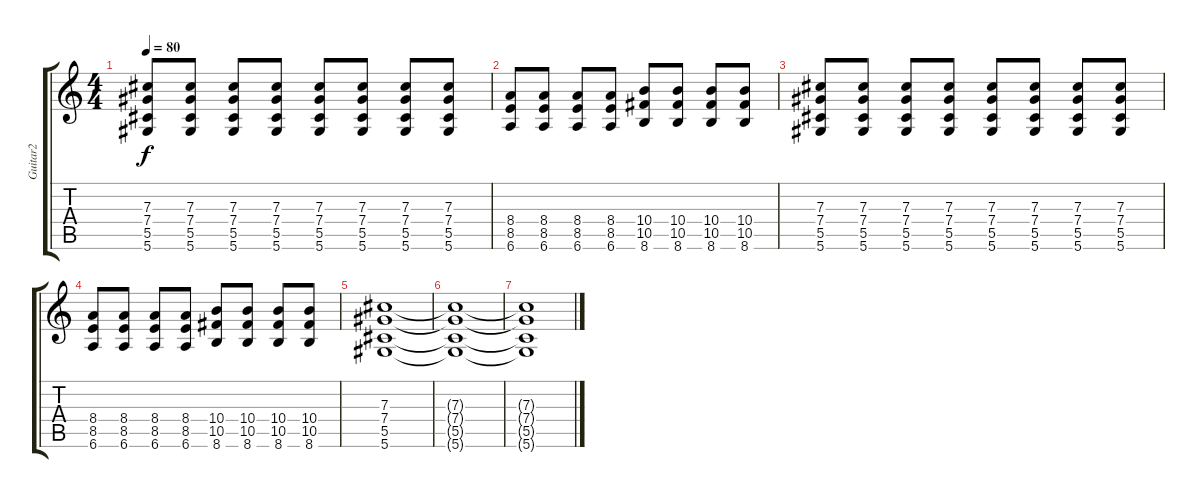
\track ("Guitar2" "Guitar2") {instrument distortionguitar}
\staff {score tabs}
\tuning (Eb4 Bb3 Gb3 Db3 Ab2 Eb2) {hide}
\ts (4 4)
\tempo 80
\clef g2
\ks c
(7.3 7.4 5.5 5.6).8{dy f} (7.3 7.4 5.5 5.6).8 (7.3 7.4 5.5 5.6).8 (7.3 7.4 5.5 5.6).8 (7.3 7.4 5.5 5.6).8 (7.3 7.4 5.5 5.6).8 (7.3 7.4 5.5 5.6).8 (7.3 7.4 5.5 5.6).8 |
(8.4 8.5 6.6).8 (8.4 8.5 6.6).8 (8.4 8.5 6.6).8 (8.4 8.5 6.6).8 (10.4 10.5 8.6).8 (10.4 10.5 8.6).8 (10.4 10.5 8.6).8 (10.4 10.5 8.6).8 |
(7.3 7.4 5.5 5.6).8 (7.3 7.4 5.5 5.6).8 (7.3 7.4 5.5 5.6).8 (7.3 7.4 5.5 5.6).8 (7.3 7.4 5.5 5.6).8 (7.3 7.4 5.5 5.6).8 (7.3 7.4 5.5 5.6).8 (7.3 7.4 5.5 5.6).8 |
(8.4 8.5 6.6).8 (8.4 8.5 6.6).8 (8.4 8.5 6.6).8 (8.4 8.5 6.6).8 (10.4 10.5 8.6).8 (10.4 10.5 8.6).8 (10.4 10.5 8.6).8 (10.4 10.5 8.6).8 |
(7.3 7.4 5.5 5.6).1{volume 0} |
(7.3{t} 7.4{t} 5.5{t} 5.6{t}).1 |
(7.3{t} 7.4{t} 5.5{t} 5.6{t}).1
